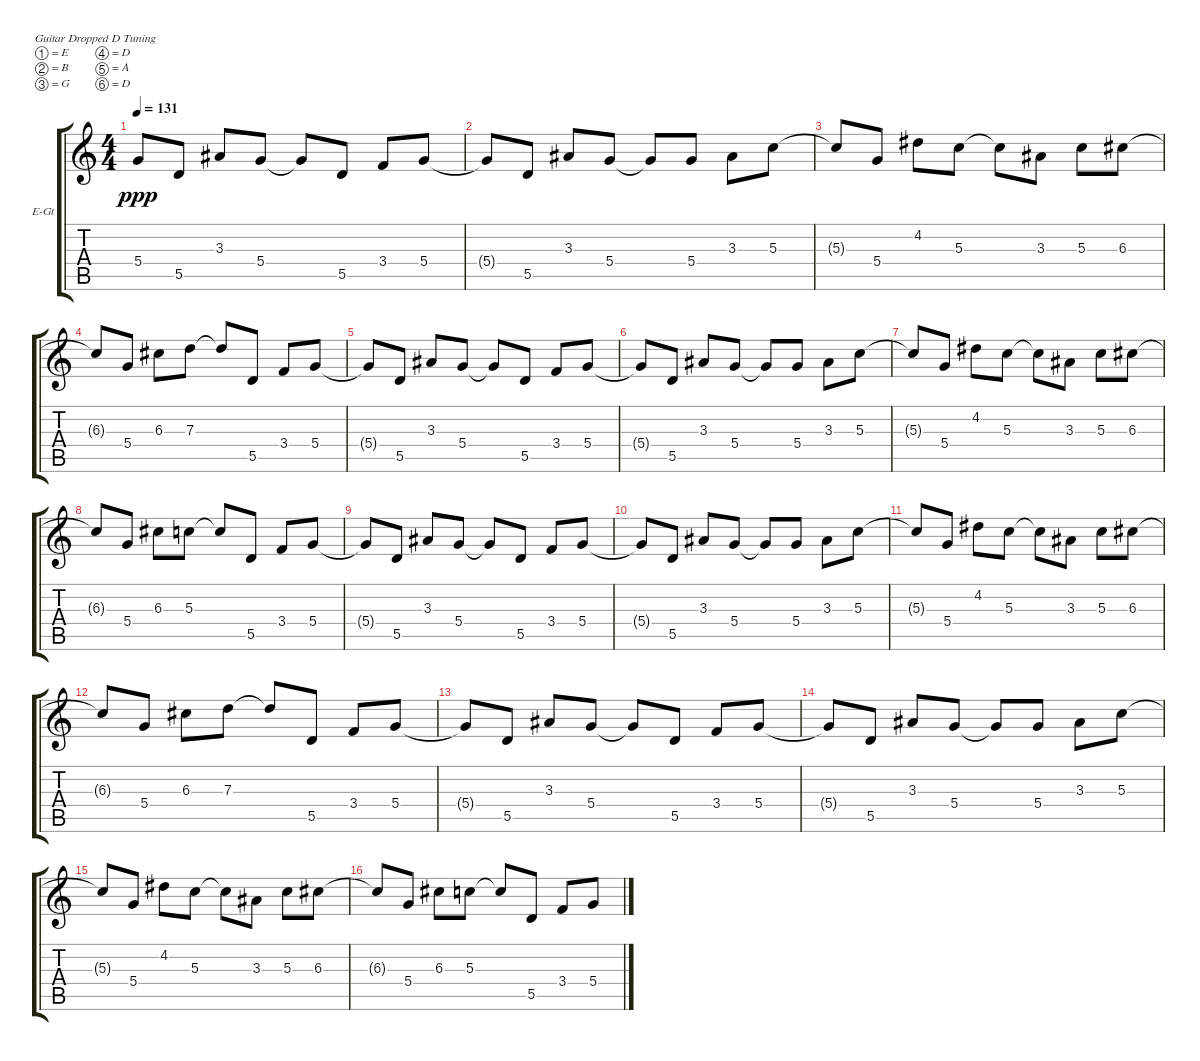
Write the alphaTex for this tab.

\bracketExtendMode groupsimilarinstruments
\firstSystemTrackNameOrientation horizontal
\otherSystemsTrackNameOrientation horizontal
\track ("Rhythm" "E-Gt") {instrument acousticgrandpiano}
\staff {score tabs}
\tuning (E4 B3 G3 D3 A2 D2)
\displaytranspose 12
\ts (4 4)
\tempo 131
\clef g2
\ks c
5.4{t}.8{dy ppp} 5.5.8 3.3.8 5.4.8 5.4{t}.8 5.5.8 3.4.8 5.4.8 |
5.4{t}.8 5.5.8 3.3.8 5.4.8 5.4{t}.8 5.4.8 3.3.8 5.3.8 |
5.3{t}.8 5.4.8 4.2.8 5.3.8 5.3{t}.8 3.3.8 5.3.8 6.3.8 |
6.3{t}.8 5.4.8 6.3.8 7.3.8 7.3{t}.8 5.5.8 3.4.8 5.4.8 |
5.4{t}.8 5.5.8 3.3.8 5.4.8 5.4{t}.8 5.5.8 3.4.8 5.4.8 |
5.4{t}.8 5.5.8 3.3.8 5.4.8 5.4{t}.8 5.4.8 3.3.8 5.3.8 |
5.3{t}.8 5.4.8 4.2.8 5.3.8 5.3{t}.8 3.3.8 5.3.8 6.3.8 |
6.3{t}.8 5.4.8 6.3.8 5.3.8 5.3{t}.8 5.5.8 3.4.8 5.4.8 |
5.4{t}.8 5.5.8 3.3.8 5.4.8 5.4{t}.8 5.5.8 3.4.8 5.4.8 |
5.4{t}.8 5.5.8 3.3.8 5.4.8 5.4{t}.8 5.4.8 3.3.8 5.3.8 |
5.3{t}.8 5.4.8 4.2.8 5.3.8 5.3{t}.8 3.3.8 5.3.8 6.3.8 |
6.3{t}.8 5.4.8 6.3.8 7.3.8 7.3{t}.8 5.5.8 3.4.8 5.4.8 |
5.4{t}.8 5.5.8 3.3.8 5.4.8 5.4{t}.8 5.5.8 3.4.8 5.4.8 |
5.4{t}.8 5.5.8 3.3.8 5.4.8 5.4{t}.8 5.4.8 3.3.8 5.3.8 |
5.3{t}.8 5.4.8 4.2.8 5.3.8 5.3{t}.8 3.3.8 5.3.8 6.3.8 |
6.3{t}.8 5.4.8 6.3.8 5.3.8 5.3{t}.8 5.5.8 3.4.8 5.4.8
